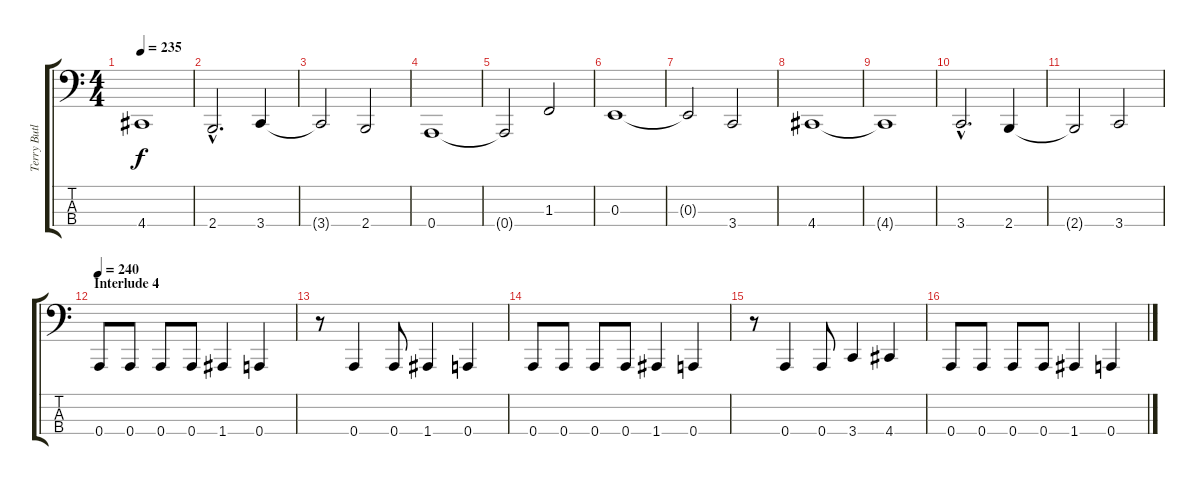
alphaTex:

\track ("Terry Butler - Bass" "Terry Butl") {instrument fretlessbass}
\staff {score tabs}
\tuning (D2 A1 E1 A0) {hide}
\ts (4 4)
\tempo 235
\clef f4
\ks c
4.4{t}.1{dy f} |
2.4{hac}.2{d} 3.4.4 |
3.4{t}.2 2.4.2 |
0.4.1 |
0.4{t}.2 1.3.2 |
0.3.1 |
0.3{t}.2 3.4.2 |
4.4.1 |
4.4{t}.1 |
3.4{hac}.2{d} 2.4.4 |
2.4{t}.2 3.4.2 |
\section ("" "Interlude 4")
\tempo 240
0.4.8{volume 16 balance 8 instrument fretlessbass} 0.4.8 0.4.8 0.4.8 1.4.4 0.4.4 |
r.8 0.4.4 0.4.8 1.4.4 0.4.4 |
0.4.8 0.4.8 0.4.8 0.4.8 1.4.4 0.4.4 |
r.8 0.4.4 0.4.8 3.4.4 4.4.4 |
0.4.8 0.4.8 0.4.8 0.4.8 1.4.4 0.4.4
